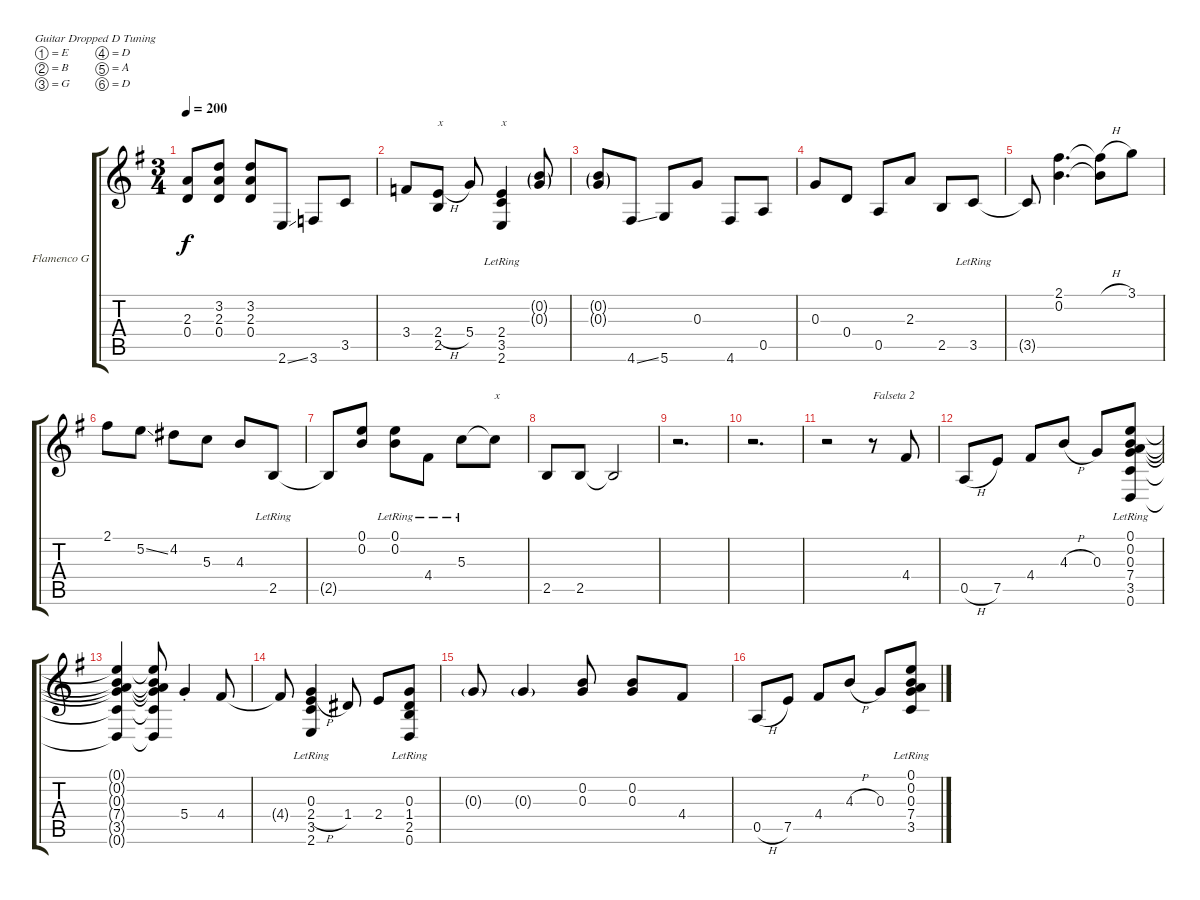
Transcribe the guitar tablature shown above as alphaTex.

\defaultSystemsLayout 4
\bracketExtendMode groupsimilarinstruments
\firstSystemTrackNameOrientation horizontal
\otherSystemsTrackNameOrientation horizontal
\track ("Flamenco Guitar" "Flamenco G") {instrument acousticguitarnylon}
\staff {score tabs}
\tuning (E4 B3 G3 D3 A2 D2)
\ts (3 4)
\tempo 200
\clef g2
\ks g
(2.3{t} 0.4{t}).8{dy f} (3.2 2.3 0.4).8 (3.2 2.3 0.4).8 2.6{ss}.8 3.6.8 3.5.8 |
3.4.8 (2.5 2.4{h}).8{txt "x"} 5.4.8 (3.5 2.4 2.6{lr}).4{txt "x"} (0.2{g} 0.3{g}).8 |
(0.2{g} 0.3{g}).8 4.6{ss}.8 5.6.8 0.3.8 4.6.8 0.5.8 |
0.3.8 0.4.8 0.5.8 2.3.8 2.5.8 3.5{lr}.8 |
3.5{t}.8 (2.1 0.2).4{d} (2.1{h t} 0.2{t}).8 3.1.8 |
2.1.8 5.2{ss}.8 4.2.8 5.3.8 4.3.8 2.5{lr}.8 |
2.5{t}.8 (0.1 0.2).8 (0.2{lr} 0.1{lr}).8 4.4{lr}.8 5.3{lr}.8 5.3{t}.8{txt "x"} |
2.5.8 2.5.8 2.5{t}.2 |
r.2{d} |
r.2{d} |
r.2 r.8{txt "Falseta 2"} 4.4.8 |
0.5{h}.8 7.5.8 4.4.8 4.3{h}.8 0.3.8 (3.5{lr} 7.4 0.3 0.2 0.1 0.6).8 |
(3.5{t} 7.4{t} 0.3{t} 0.2{t} 0.1{t} 0.6{t}).4 (0.1{t} 0.2{t} 0.3{t} 7.4{t} 3.5{t} 0.6{t}).8 5.4{st}.4 4.4.8 |
4.4{t}.8 (2.4{h} 0.3 3.5 2.6{lr}).4 1.4.8 2.4.8 (1.4 2.5{lr} 0.3 0.6).8 |
0.3{g}.8 0.3{g}.4 (0.3 0.2).8 (0.3 0.2).8 4.4.8 |
0.5{h}.8 7.5.8 4.4.8 4.3{h}.8 0.3.8 (3.5{lr} 7.4 0.3 0.2 0.1).8
